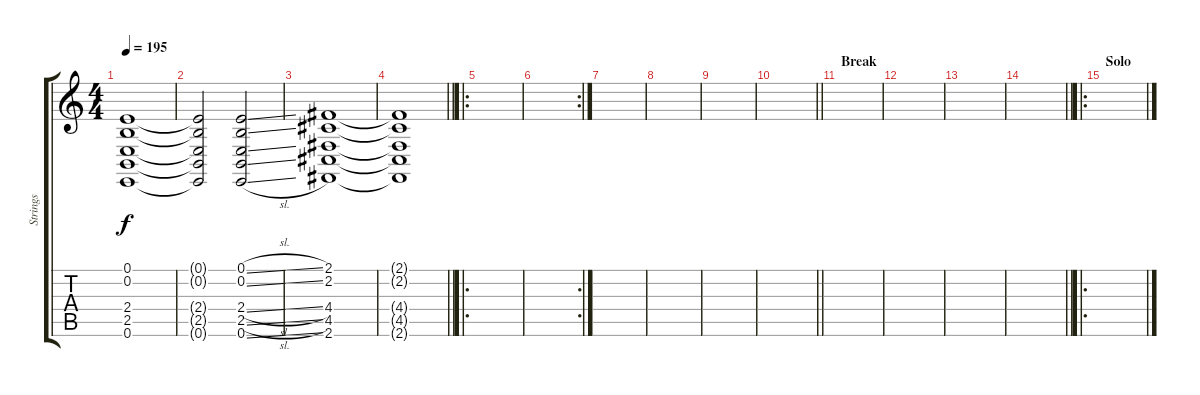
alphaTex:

\track ("Strings" "Strings") {instrument stringensemble1}
\staff {score tabs}
\tuning (E4 B3 G3 D3 A2 E2) {hide}
\ts (4 4)
\tempo 195
\clef g2
\ks c
(0.1 0.2 2.4 2.5 0.6).1{dy f} |
(0.1{t} 0.2{t} 2.4{t} 2.5{t} 0.6{t}).2 (0.1{sl} 0.2{sl} 2.4{sl} 2.5{sl} 0.6{sl}).2 |
(2.1 2.2 4.4 4.5 2.6).1 |
\barLineRight lightlight
(2.1{t} 2.2{t} 4.4{t} 4.5{t} 2.6{t}).1 |
\ro
|
\rc 2
|
|
|
|
\barLineRight lightlight
|
\section ("" "Break")
|
|
|
\barLineRight lightlight
|
\ro
\section ("" "Solo")
